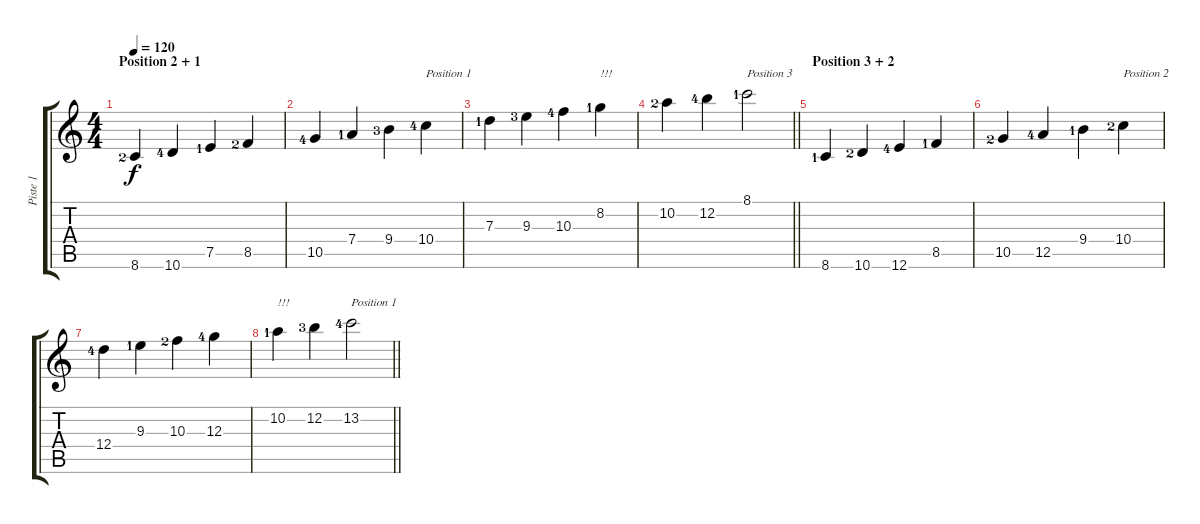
\track ("Piste 1" "Piste 1") {instrument acousticguitarsteel}
\staff {score tabs}
\tuning (E4 B3 G3 D3 A2 E2) {hide}
\ts (4 4)
\section ("" "Position 2 + 1")
\tempo 120
\clef g2
\ks c
8.6{lf 3}.4{dy f} 10.6{lf 5}.4 7.5{lf 2}.4 8.5{lf 3}.4 |
10.5{lf 5}.4 7.4{lf 2}.4 9.4{lf 4}.4 10.4{lf 5}.4{txt "Position 1"} |
7.3{lf 2}.4 9.3{lf 4}.4 10.3{lf 5}.4 8.2{lf 2}.4{txt "!!!"} |
\barLineRight lightlight
10.2{lf 3}.4 12.2{lf 5}.4 8.1{lf 2}.2{txt "Position 3"} |
\section ("" "Position 3 + 2")
8.6{lf 2}.4 10.6{lf 3}.4 12.6{lf 5}.4 8.5{lf 2}.4 |
10.5{lf 3}.4 12.5{lf 5}.4 9.4{lf 2}.4 10.4{lf 3}.4{txt "Position 2"} |
12.4{lf 5}.4 9.3{lf 2}.4 10.3{lf 3}.4 12.3{lf 5}.4 |
\barLineRight lightlight
10.2{lf 2}.4{txt "!!!"} 12.2{lf 4}.4 13.2{lf 5}.2{txt "Position 1"}
